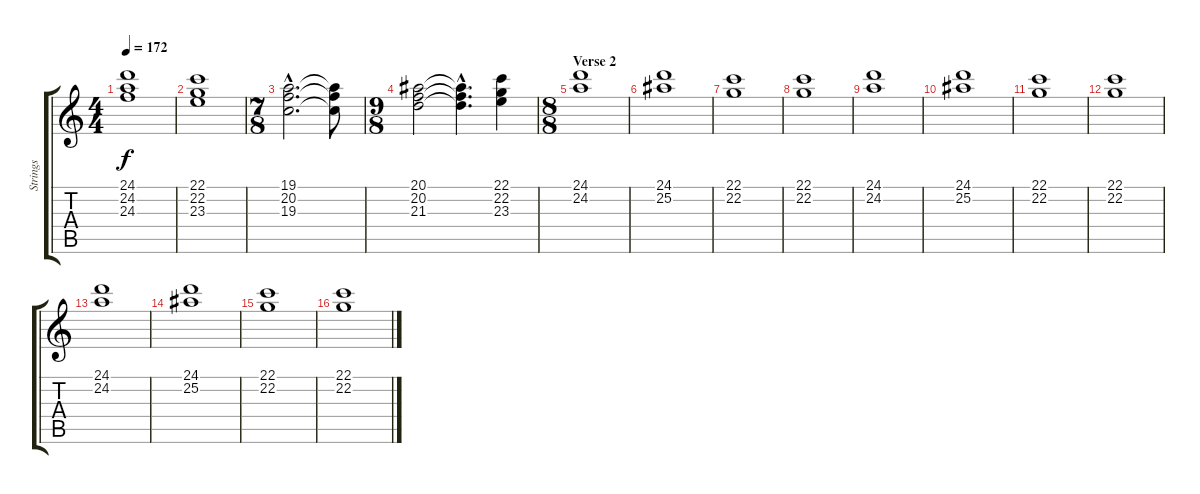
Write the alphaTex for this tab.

\track ("Strings" "Strings") {instrument stringensemble1}
\staff {score tabs}
\tuning (D4 A3 F3 C3 G2 D2) {hide}
\ts (4 4)
\tempo 172
\clef g2
\ks c
(24.1 24.2 24.3).1{dy f} |
(22.1 22.2 23.3).1 |
\ts (7 8)
(19.1{hac} 20.2{hac} 19.3{hac}).2{d} (19.1{t} 20.2{t} 19.3{t}).8 |
\ts (9 8)
(20.1 20.2 21.3).2 (20.1{hac t} 20.2{hac t} 21.3{hac t}).4{d} (22.1 22.2 23.3).4 |
\ts (8 8)
\section ("" "Verse 2")
(24.1 24.2).1{volume 8} |
(24.1 25.2).1 |
(22.1 22.2).1 |
(22.1 22.2).1 |
(24.1 24.2).1 |
(24.1 25.2).1 |
(22.1 22.2).1 |
(22.1 22.2).1 |
(24.1 24.2).1 |
(24.1 25.2).1 |
(22.1 22.2).1 |
(22.1 22.2).1
